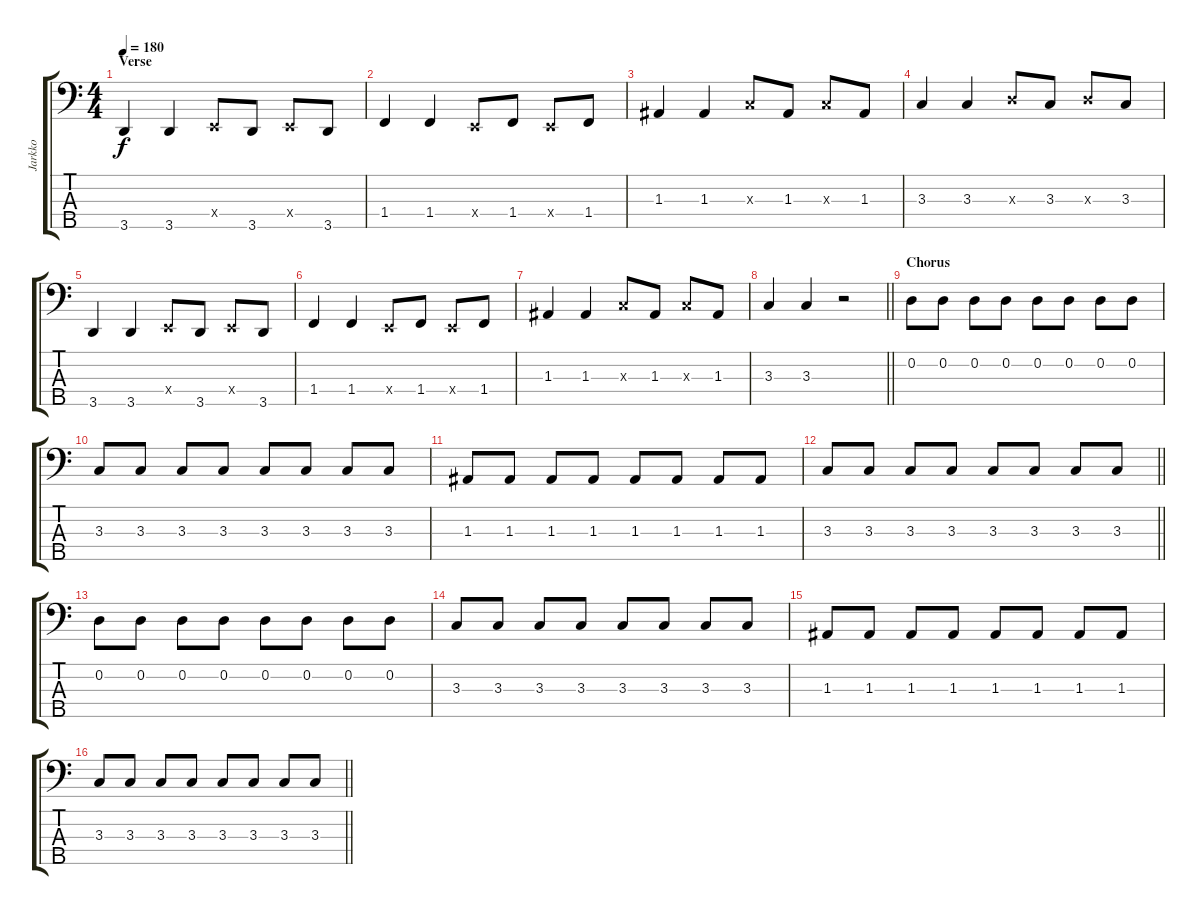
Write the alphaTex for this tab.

\track ("Jarkko " "Jarkko ") {instrument electricbassfinger}
\staff {score tabs}
\tuning (G2 D2 A1 E1 B0) {hide}
\ts (4 4)
\section ("" "Verse")
\tempo 180
\clef f4
\ks c
3.5.4{dy f} 3.5.4 0.4{x}.8 3.5.8 0.4{x}.8 3.5.8 |
1.4.4 1.4.4 0.4{x}.8 1.4.8 0.4{x}.8 1.4.8 |
1.3.4 1.3.4 3.3{x}.8 1.3.8 3.3{x}.8 1.3.8 |
3.3.4 3.3.4 5.3{x}.8 3.3.8 5.3{x}.8 3.3.8 |
3.5.4 3.5.4 0.4{x}.8 3.5.8 0.4{x}.8 3.5.8 |
1.4.4 1.4.4 0.4{x}.8 1.4.8 0.4{x}.8 1.4.8 |
1.3.4 1.3.4 3.3{x}.8 1.3.8 3.3{x}.8 1.3.8 |
\barLineRight lightlight
3.3.4 3.3.4 r.2 |
\section ("" "Chorus")
0.2.8 0.2.8 0.2.8 0.2.8 0.2.8 0.2.8 0.2.8 0.2.8 |
3.3.8 3.3.8 3.3.8 3.3.8 3.3.8 3.3.8 3.3.8 3.3.8 |
1.3.8 1.3.8 1.3.8 1.3.8 1.3.8 1.3.8 1.3.8 1.3.8 |
\barLineRight lightlight
3.3.8 3.3.8 3.3.8 3.3.8 3.3.8 3.3.8 3.3.8 3.3.8 |
0.2.8 0.2.8 0.2.8 0.2.8 0.2.8 0.2.8 0.2.8 0.2.8 |
3.3.8 3.3.8 3.3.8 3.3.8 3.3.8 3.3.8 3.3.8 3.3.8 |
1.3.8 1.3.8 1.3.8 1.3.8 1.3.8 1.3.8 1.3.8 1.3.8 |
\barLineRight lightlight
3.3.8 3.3.8 3.3.8 3.3.8 3.3.8 3.3.8 3.3.8 3.3.8
